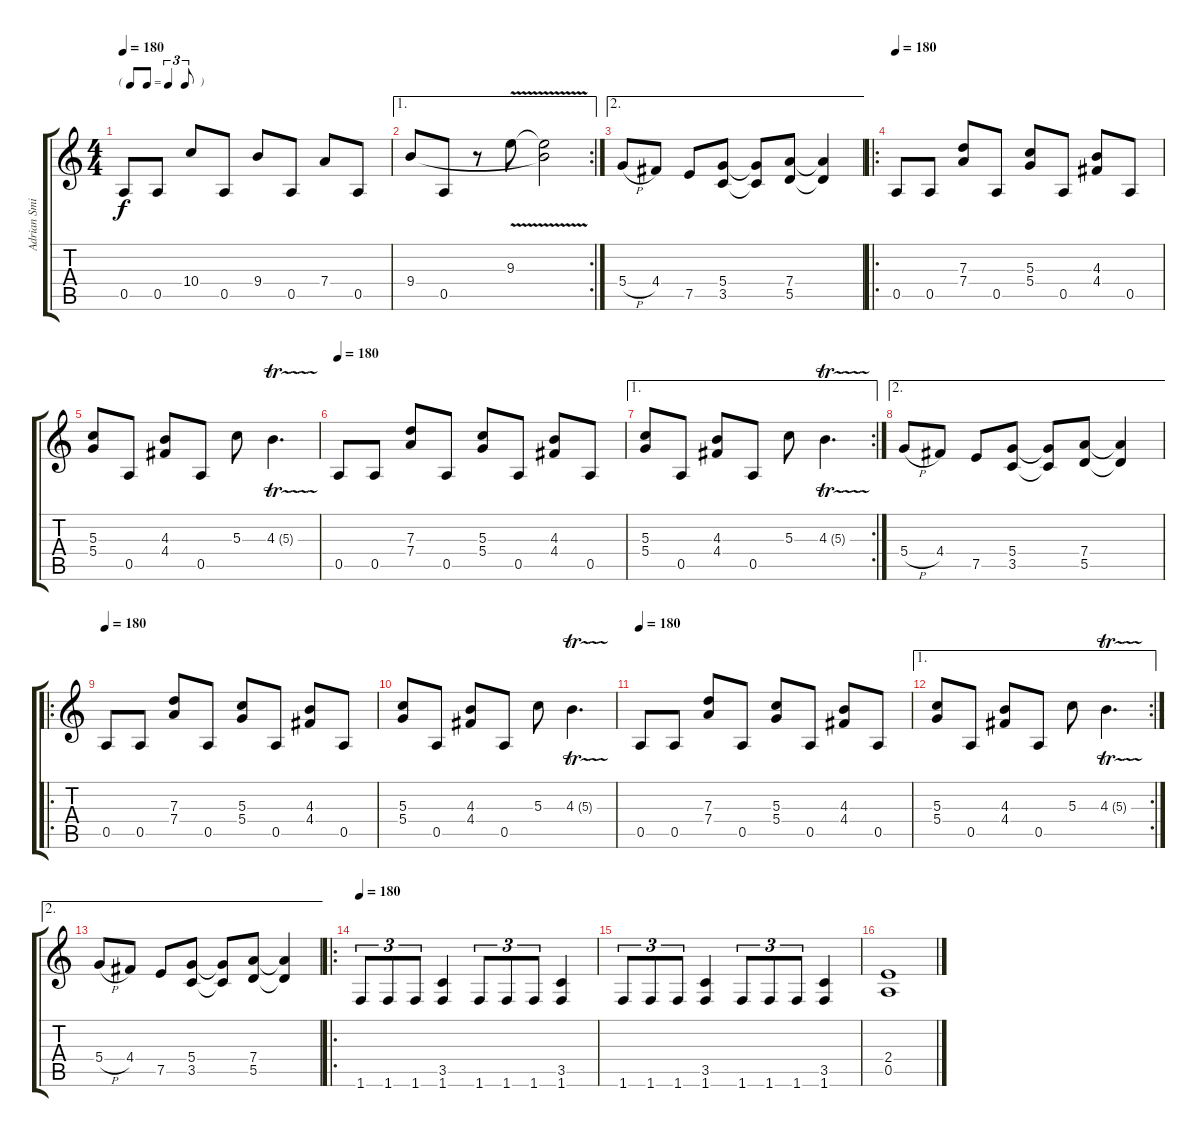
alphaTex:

\track ("Adrian Smith" "Adrian Smi") {instrument distortionguitar}
\staff {score tabs}
\tuning (E4 B3 G3 D3 A2 E2) {hide}
\ts (4 4)
\tf triplet8th
\tempo 180
\clef g2
\ks c
0.5.8{dy f} 0.5.8 10.4.8 0.5.8 9.4.8 0.5.8 7.4.8 0.5.8 |
\ae 1
\rc 2
9.4.8 0.5.8 r.8 9.3{v}.8 (9.3{t} 9.4{t}).2 |
\ae 2
5.4{h}.8 4.4.8 7.5.8 (5.4 3.5).8 (5.4{t} 3.5{t}).8 (7.4 5.5).8 (7.4{t} 5.5{t}).4 |
\ro
\tempo 180
0.5.8 0.5.8 (7.3 7.4).8 0.5.8 (5.3 5.4).8 0.5.8 (4.3 4.4).8 0.5.8 |
(5.3 5.4).8 0.5.8 (4.3 4.4).8 0.5.8 5.3.8 4.3{tr (5 16)}.4{d} |
\tempo 180
0.5.8 0.5.8 (7.3 7.4).8 0.5.8 (5.3 5.4).8 0.5.8 (4.3 4.4).8 0.5.8 |
\ae 1
\rc 2
(5.3 5.4).8 0.5.8 (4.3 4.4).8 0.5.8 5.3.8 4.3{tr (5 16)}.4{d} |
\ae 2
5.4{h}.8 4.4.8 7.5.8 (5.4 3.5).8 (5.4{t} 3.5{t}).8 (7.4 5.5).8 (7.4{t} 5.5{t}).4 |
\ro
\tempo 180
0.5.8 0.5.8 (7.3 7.4).8 0.5.8 (5.3 5.4).8 0.5.8 (4.3 4.4).8 0.5.8 |
(5.3 5.4).8 0.5.8 (4.3 4.4).8 0.5.8 5.3.8 4.3{tr (5 16)}.4{d} |
\tempo 180
0.5.8 0.5.8 (7.3 7.4).8 0.5.8 (5.3 5.4).8 0.5.8 (4.3 4.4).8 0.5.8 |
\ae 1
\rc 2
(5.3 5.4).8 0.5.8 (4.3 4.4).8 0.5.8 5.3.8 4.3{tr (5 16)}.4{d} |
\ae 2
5.4{h}.8 4.4.8 7.5.8 (5.4 3.5).8 (5.4{t} 3.5{t}).8 (7.4 5.5).8 (7.4{t} 5.5{t}).4 |
\ro
\tempo 180
1.6.8{tu (3 2)} 1.6.8{tu (3 2)} 1.6.8{tu (3 2)} (3.5 1.6).4 1.6.8{tu (3 2)} 1.6.8{tu (3 2)} 1.6.8{tu (3 2)} (3.5 1.6).4 |
1.6.8{tu (3 2)} 1.6.8{tu (3 2)} 1.6.8{tu (3 2)} (3.5 1.6).4 1.6.8{tu (3 2)} 1.6.8{tu (3 2)} 1.6.8{tu (3 2)} (3.5 1.6).4 |
(2.4 0.5).1
